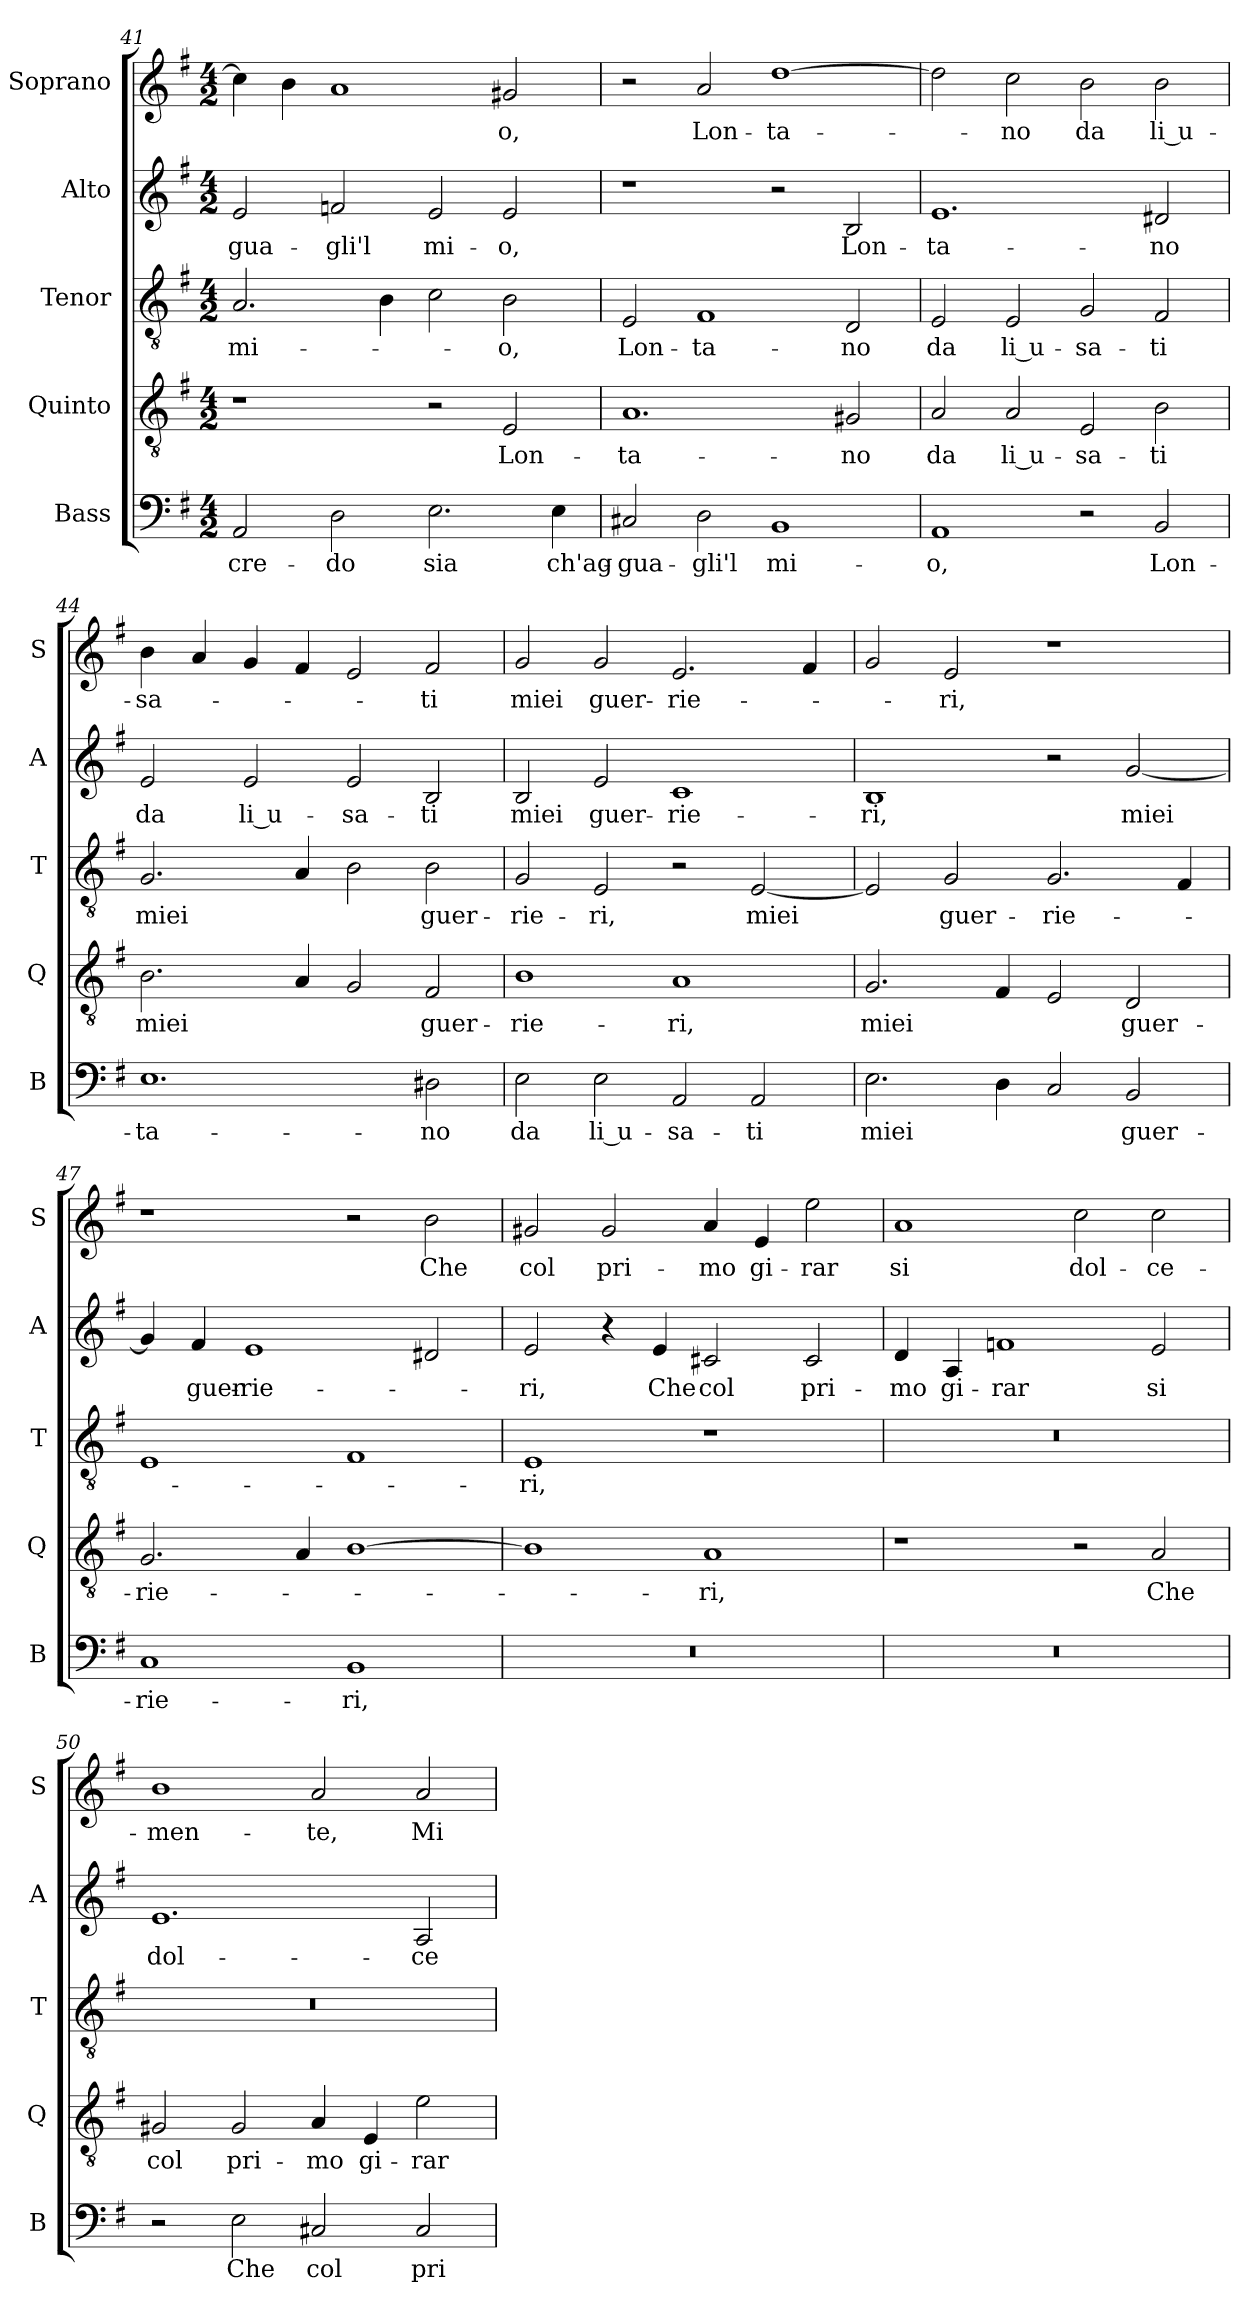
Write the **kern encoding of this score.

**kern	**text	**kern	**text	**kern	**text	**kern	**text	**kern	**text
*part5	*part5	*part4	*part4	*part3	*part3	*part2	*part2	*part1	*part1
*staff5	*staff5	*staff4	*staff4	*staff3	*staff3	*staff2	*staff2	*staff1	*staff1
*I"Bass	*	*I"Quinto	*	*I"Tenor	*	*I"Alto	*	*I"Soprano	*
*I'B	*	*I'Q	*	*I'T	*	*I'A	*	*I'S	*
!!LO:LB:g=z
*clefF4	*	*clefGv2	*	*clefGv2	*	*clefG2	*	*clefG2	*
*k[f#]	*	*k[f#]	*	*k[f#]	*	*k[f#]	*	*k[f#]	*
*G:	*	*G:	*	*G:	*	*G:	*	*G:	*
*M4/2	*	*M4/2	*	*M4/2	*	*M4/2	*	*M4/2	*
=41	=41	=41	=41	=41	=41	=41	=41	=41	=41
!	!LO:LY:b	!	!	!	!LO:LY:b	!	!LO:LY:b	!	!
2AA/	cre-	1r	.	2.A/	mi-	2e/	-gua-	4cc\]	.
.	.	.	.	.	.	.	.	4b\	.
!	!LO:LY:b	!	!	!	!	!	!LO:LY:b	!	!
2D\	-do	.	.	.	.	2fn/	-gli'l	1a	.
.	.	.	.	4B\	.	.	.	.	.
!	!LO:LY:b	!	!	!	!	!	!LO:LY:b	!	!
2.E\	sia	2r	.	2c\	.	2e/	mi-	.	.
!	!	!	!LO:LY:b	!	!LO:LY:b	!	!LO:LY:b	!	!LO:LY:b
.	.	2E/	Lon-	2B\	-o,	2e/	-o,	2g#X/	-o,
!	!LO:LY:b	!	!	!	!	!	!	!	!
4E\	ch'ag-	.	.	.	.	.	.	.	.
=42	=42	=42	=42	=42	=42	=42	=42	=42	=42
!	!LO:LY:b	!	!LO:LY:b	!	!LO:LY:b	!	!	!	!
2C#X/	-gua-	1.A	-ta-	2E/	Lon-	1r	.	2r	.
!	!LO:LY:b	!	!	!	!LO:LY:b	!	!	!	!LO:LY:b
2D\	-gli'l	.	.	1F#	-ta-	.	.	2a/	Lon-
!	!LO:LY:b	!	!	!	!	!	!	!	!LO:LY:b
1BB	mi-	.	.	.	.	2r	.	[1dd	-ta-
!	!	!	!LO:LY:b	!	!LO:LY:b	!	!LO:LY:b	!	!
.	.	2G#X/	-no	2D/	-no	2B/	Lon-	.	.
=43	=43	=43	=43	=43	=43	=43	=43	=43	=43
!	!LO:LY:b	!	!LO:LY:b	!	!LO:LY:b	!	!LO:LY:b	!	!
1AA	-o,	2A/	da	2E/	da	1.e	-ta-	2dd\]	.
!	!	!	!LO:LY:b	!	!LO:LY:b	!	!	!	!LO:LY:b
.	.	2A/	li u-	2E/	li u-	.	.	2cc\	-no
!	!	!	!LO:LY:b	!	!LO:LY:b	!	!	!	!LO:LY:b
2r	.	2E/	-sa-	2G/	-sa-	.	.	2b\	da
!	!LO:LY:b	!	!LO:LY:b	!	!LO:LY:b	!	!LO:LY:b	!	!LO:LY:b
2BB/	Lon-	2B\	-ti	2F#/	-ti	2d#X/	-no	2b\	li u-
=44	=44	=44	=44	=44	=44	=44	=44	=44	=44
!	!LO:LY:b	!	!LO:LY:b	!	!LO:LY:b	!	!LO:LY:b	!	!LO:LY:b
1.E	-ta-	2.B\	miei	2.G/	miei	2e/	da	4b\	-sa-
.	.	.	.	.	.	.	.	4a/	.
!	!	!	!	!	!	!	!LO:LY:b	!	!
.	.	.	.	.	.	2e/	li u-	4g/	.
.	.	4A/	.	4A/	.	.	.	4f#/	.
!	!	!	!	!	!	!	!LO:LY:b	!	!
.	.	2G/	.	2B\	.	2e/	-sa-	2e/	.
!	!LO:LY:b	!	!LO:LY:b	!	!LO:LY:b	!	!LO:LY:b	!	!LO:LY:b
2D#X\	-no	2F#/	guer-	2B\	guer-	2B/	-ti	2f#/	-ti
!!LO:PB:g=z
=45	=45	=45	=45	=45	=45	=45	=45	=45	=45
!	!LO:LY:b	!	!LO:LY:b	!	!LO:LY:b	!	!LO:LY:b	!	!LO:LY:b
2E\	da	1B	-rie-	2G/	-rie-	2B/	miei	2g/	miei
!	!LO:LY:b	!	!	!	!LO:LY:b	!	!LO:LY:b	!	!LO:LY:b
2E\	li u-	.	.	2E/	-ri,	2e/	guer-	2g/	guer-
!	!LO:LY:b	!	!LO:LY:b	!	!	!	!LO:LY:b	!	!LO:LY:b
2AA/	-sa-	1A	-ri,	2r	.	1c	-rie-	2.e/	-rie-
!	!LO:LY:b	!	!	!	!LO:LY:b	!	!	!	!
2AA/	-ti	.	.	[2E/	miei	.	.	.	.
.	.	.	.	.	.	.	.	4f#/	.
=46	=46	=46	=46	=46	=46	=46	=46	=46	=46
!	!LO:LY:b	!	!LO:LY:b	!	!	!	!LO:LY:b	!	!
2.E\	miei	2.G/	miei	2E/]	.	1B	-ri,	2g/	.
!	!	!	!	!	!LO:LY:b	!	!	!	!LO:LY:b
.	.	.	.	2G/	guer-	.	.	2e/	-ri,
4D\	.	4F#/	.	.	.	.	.	.	.
!	!	!	!	!	!LO:LY:b	!	!	!	!
2C/	.	2E/	.	2.G/	-rie-	2r	.	1r	.
!	!LO:LY:b	!	!LO:LY:b	!	!	!	!LO:LY:b	!	!
2BB/	guer-	2D/	guer-	.	.	[2g/	miei	.	.
.	.	.	.	4F#/	.	.	.	.	.
=47	=47	=47	=47	=47	=47	=47	=47	=47	=47
!	!LO:LY:b	!	!LO:LY:b	!	!	!	!	!	!
1C	-rie-	2.G/	-rie-	1E	.	4g/]	.	1r	.
!	!	!	!	!	!	!	!LO:LY:b	!	!
.	.	.	.	.	.	4f#/	guer-	.	.
!	!	!	!	!	!	!	!LO:LY:b	!	!
.	.	.	.	.	.	1e	-rie-	.	.
.	.	4A/	.	.	.	.	.	.	.
!	!LO:LY:b	!	!	!	!	!	!	!	!
1BB	-ri,	[1B	.	1F#	.	.	.	2r	.
!	!	!	!	!	!	!	!	!	!LO:LY:b
.	.	.	.	.	.	2d#X/	.	2b\	Che
=48	=48	=48	=48	=48	=48	=48	=48	=48	=48
!	!	!	!	!	!LO:LY:b	!	!LO:LY:b	!	!LO:LY:b
0r	.	1B]	.	1E	-ri,	2e/	-ri,	2g#X/	col
!	!	!	!	!	!	!	!	!	!LO:LY:b
.	.	.	.	.	.	4r	.	2g#/	pri-
!	!	!	!	!	!	!	!LO:LY:b	!	!
.	.	.	.	.	.	4e/	Che	.	.
!	!	!	!LO:LY:b	!	!	!	!LO:LY:b	!	!LO:LY:b
.	.	1A	-ri,	1r	.	2c#X/	col	4a/	-mo
!	!	!	!	!	!	!	!	!	!LO:LY:b
.	.	.	.	.	.	.	.	4e/	gi-
!	!	!	!	!	!	!	!LO:LY:b	!	!LO:LY:b
.	.	.	.	.	.	2c#/	pri-	2ee\	-rar
!!LO:LB:g=z
=49	=49	=49	=49	=49	=49	=49	=49	=49	=49
!	!	!	!	!	!	!	!LO:LY:b	!	!LO:LY:b
0r	.	1r	.	0r	.	4d/	-mo	1a	si
!	!	!	!	!	!	!	!LO:LY:b	!	!
.	.	.	.	.	.	4A/	gi-	.	.
!	!	!	!	!	!	!	!LO:LY:b	!	!
.	.	.	.	.	.	1fn	-rar	.	.
!	!	!	!	!	!	!	!	!	!LO:LY:b
.	.	2r	.	.	.	.	.	2cc\	dol-
!	!	!	!LO:LY:b	!	!	!	!LO:LY:b	!	!LO:LY:b
.	.	2A/	Che	.	.	2e/	si	2cc\	-ce-
=50	=50	=50	=50	=50	=50	=50	=50	=50	=50
!	!	!	!LO:LY:b	!	!	!	!LO:LY:b	!	!LO:LY:b
2r	.	2G#X/	col	0r	.	1.e	dol-	1b	-men-
!	!LO:LY:b	!	!LO:LY:b	!	!	!	!	!	!
2E\	Che	2G#/	pri-	.	.	.	.	.	.
!	!LO:LY:b	!	!LO:LY:b	!	!	!	!	!	!LO:LY:b
2C#X/	col	4A/	-mo	.	.	.	.	2a/	-te,
!	!	!	!LO:LY:b	!	!	!	!	!	!
.	.	4E/	gi-	.	.	.	.	.	.
!	!LO:LY:b	!	!LO:LY:b	!	!	!	!LO:LY:b	!	!LO:LY:b
2C#/	pri-	2e\	-rar	.	.	2A/	-ce-	2a/	Mi
=	=	=	=	=	=	=	=	=	=
*-	*-	*-	*-	*-	*-	*-	*-	*-	*-
